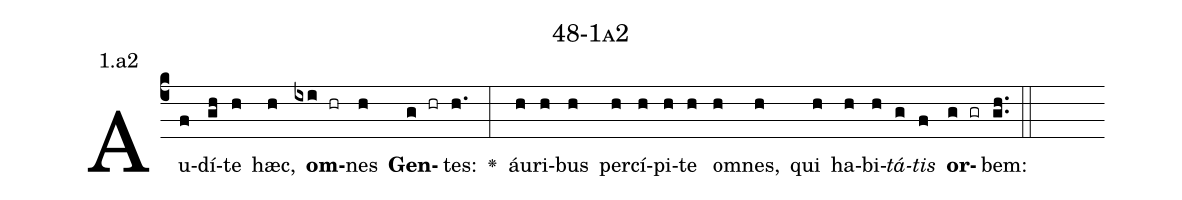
name: 48-1a2;
annotation: 1.a2;
%%
(c4)Au(f)dí(gh)te(h) hæc,(h) <b>om</b>(ixi hr)nes(h) <b>Gen</b>(g hr)tes:(h.) <v>\greheightstar</v>(:) áu(h)ri(h)bus(h) per(h)cí(h)pi(h)te(h) om(h)nes,(h) qui(h) ha(h)bi(h)<i>tá</i>(g)<i>tis</i>(f) <b>or</b>(g gr)bem:(gh..) (::)


%E(h) u(h) o(g) u(f) a(g) e.(gh..) (::)
